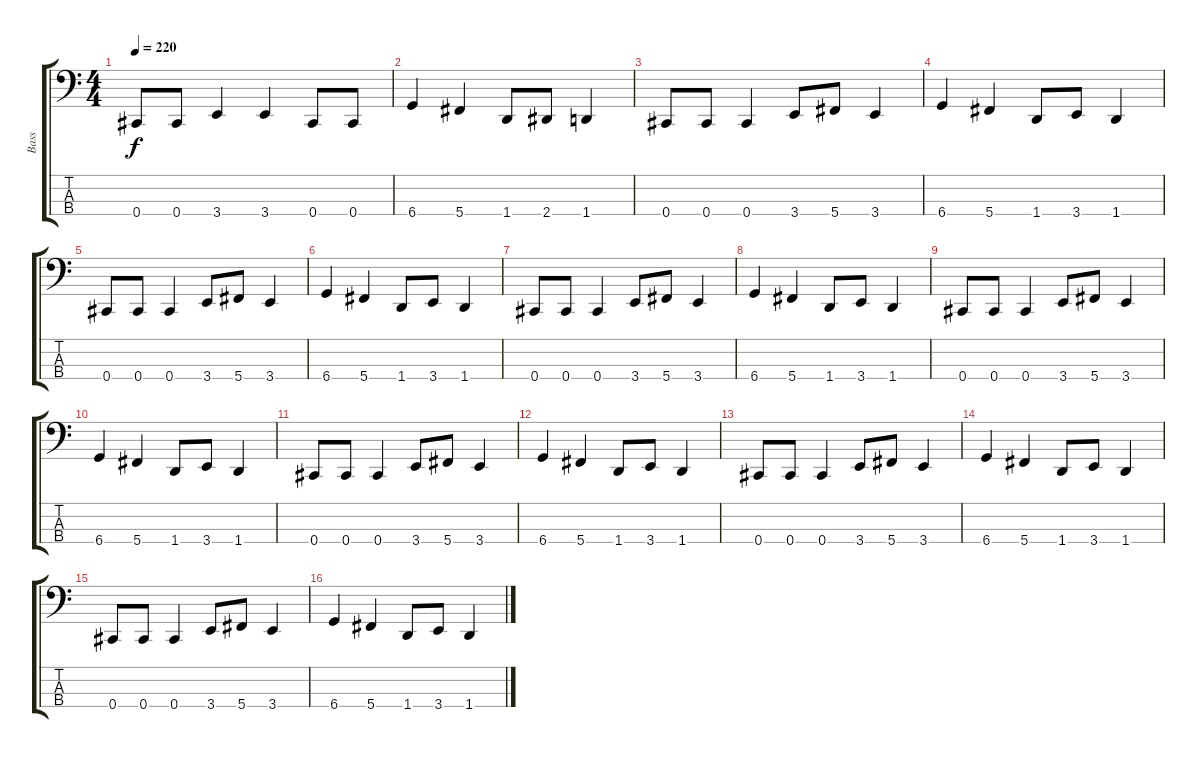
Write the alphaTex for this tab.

\track ("Bass" "Bass") {instrument electricbasspick}
\staff {score tabs}
\tuning (G2 D2 A1 Db1) {hide}
\ts (4 4)
\tempo 220
\clef f4
\ks c
0.4.8{dy f} 0.4.8 3.4.4 3.4.4 0.4.8 0.4.8 |
6.4.4 5.4.4 1.4.8 2.4.8 1.4.4 |
0.4.8 0.4.8 0.4.4 3.4.8 5.4.8 3.4.4 |
6.4.4 5.4.4 1.4.8 3.4.8 1.4.4 |
0.4.8 0.4.8 0.4.4 3.4.8 5.4.8 3.4.4 |
6.4.4 5.4.4 1.4.8 3.4.8 1.4.4 |
0.4.8 0.4.8 0.4.4 3.4.8 5.4.8 3.4.4 |
6.4.4 5.4.4 1.4.8 3.4.8 1.4.4 |
0.4.8 0.4.8 0.4.4 3.4.8 5.4.8 3.4.4 |
6.4.4 5.4.4 1.4.8 3.4.8 1.4.4 |
0.4.8 0.4.8 0.4.4 3.4.8 5.4.8 3.4.4 |
6.4.4 5.4.4 1.4.8 3.4.8 1.4.4 |
0.4.8 0.4.8 0.4.4 3.4.8 5.4.8 3.4.4 |
6.4.4 5.4.4 1.4.8 3.4.8 1.4.4 |
0.4.8 0.4.8 0.4.4 3.4.8 5.4.8 3.4.4 |
6.4.4 5.4.4 1.4.8 3.4.8 1.4.4
